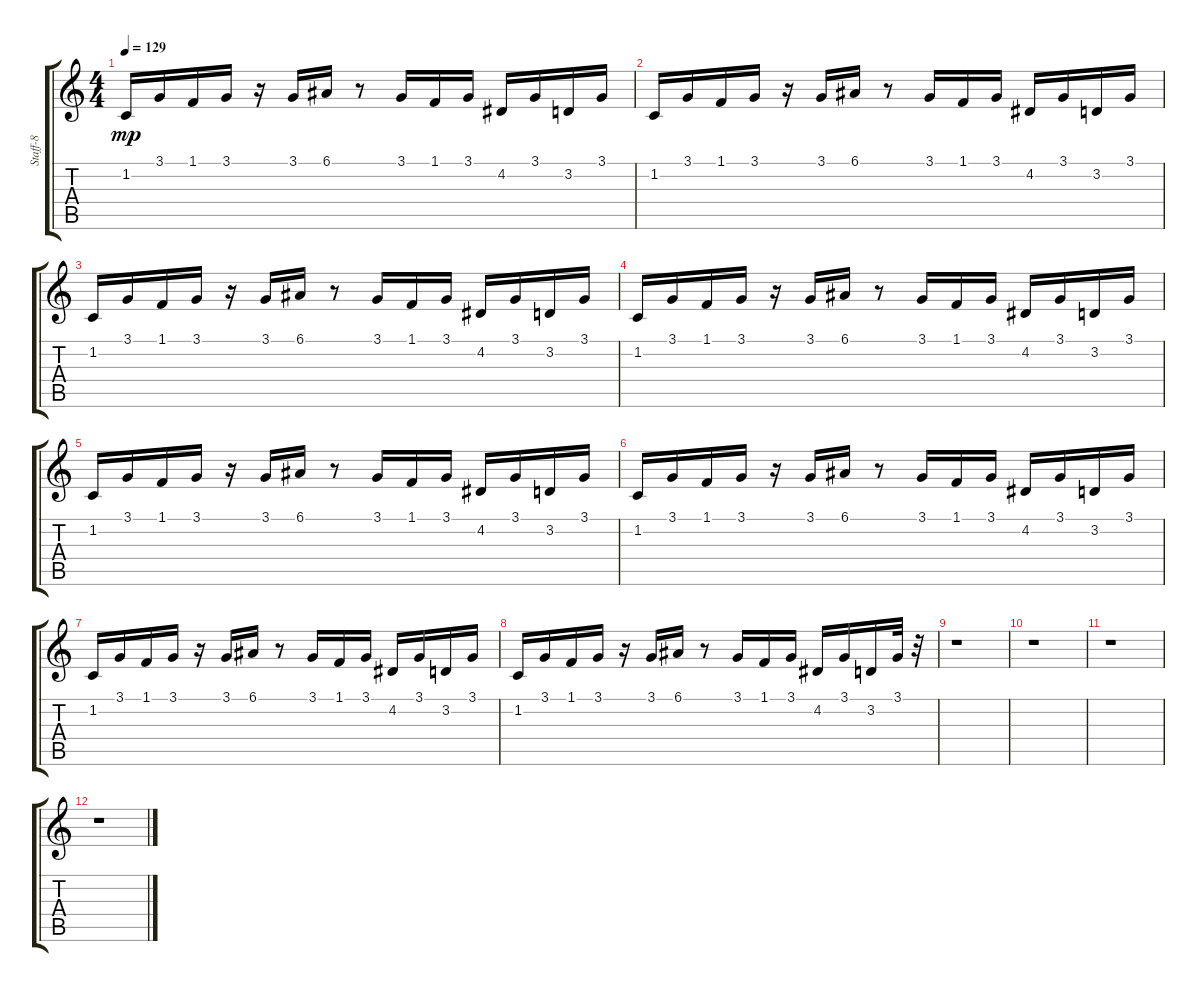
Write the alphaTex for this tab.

\track ("Staff-8" "Staff-8") {instrument stringensemble1}
\staff {score tabs}
\tuning (E4 B3 G3 D3 A2 E2) {hide}
\ts (4 4)
\tempo 129
\clef g2
\ks c
1.2.16{dy mp} 3.1.16 1.1.16 3.1.16 r.16 3.1.16 6.1.16 r.8 3.1.16 1.1.16 3.1.16 4.2.16 3.1.16 3.2.16 3.1.16 |
1.2.16 3.1.16 1.1.16 3.1.16 r.16 3.1.16 6.1.16 r.8 3.1.16 1.1.16 3.1.16 4.2.16 3.1.16 3.2.16 3.1.16 |
1.2.16 3.1.16 1.1.16 3.1.16 r.16 3.1.16 6.1.16 r.8 3.1.16 1.1.16 3.1.16 4.2.16 3.1.16 3.2.16 3.1.16 |
1.2.16 3.1.16 1.1.16 3.1.16 r.16 3.1.16 6.1.16 r.8 3.1.16 1.1.16 3.1.16 4.2.16 3.1.16 3.2.16 3.1.16 |
1.2.16 3.1.16 1.1.16 3.1.16 r.16 3.1.16 6.1.16 r.8 3.1.16 1.1.16 3.1.16 4.2.16 3.1.16 3.2.16 3.1.16 |
1.2.16 3.1.16 1.1.16 3.1.16 r.16 3.1.16 6.1.16 r.8 3.1.16 1.1.16 3.1.16 4.2.16 3.1.16 3.2.16 3.1.16 |
1.2.16 3.1.16 1.1.16 3.1.16 r.16 3.1.16 6.1.16 r.8 3.1.16 1.1.16 3.1.16 4.2.16 3.1.16 3.2.16 3.1.16 |
1.2.16 3.1.16 1.1.16 3.1.16 r.16 3.1.16 6.1.16 r.8 3.1.16 1.1.16 3.1.16 4.2.16 3.1.16 3.2.16 3.1.32 r.32 |
r.1 |
r.1 |
r.1 |
r.1
